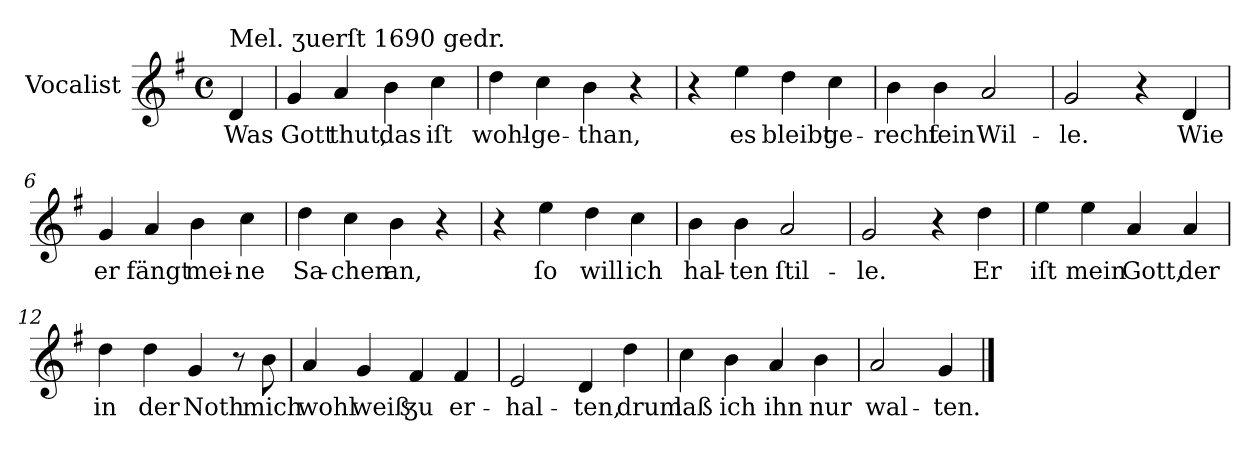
**kern	**text
*part1	*part1
*staff1	*staff1
*I"Vocalist	*
*k[f#]	*
*G:	*
*M4/4	*
*met(c)	*
=	=
!LO:TX:a:t=Mel. ʒuerſt 1690 gedr.	!
4d	Was
=1	=1
4g	Gott
4a	thut,
4b	das
4cc	iſt
=2	=2
4dd	wohl-
4cc	-ge-
4b	-than,
4r	.
=3	=3
4r	.
4ee	es
4dd	bleibt
4cc	ge-
=4	=4
4b	-recht
4b	ſein
2a	Wil-
=5	=5
2g	-le.
4r	.
4d	Wie
=6	=6
4g	er
4a	fängt
4b	mei-
4cc	-ne
=7	=7
4dd	Sa-
4cc	-chen
4b	an,
4r	.
=8	=8
4r	.
4ee	ſo
4dd	will
4cc	ich
=9	=9
4b	hal-
4b	-ten
2a	ſtil-
=10	=10
2g	-le.
4r	.
4dd	Er
=11	=11
4ee	iſt
4ee	mein
4a	Gott,
4a	der
=12	=12
4dd	in
4dd	der
4g	Noth
8r	.
8b	mich
=13	=13
4a	wohl
4g	weiß
4f#	ʒu
4f#	er-
=14	=14
2e	-hal-
4d	-ten,
4dd	drum
=15	=15
4cc	laß
4b	ich
4a	ihn
4b	nur
=16	=16
2a	wal-
4g	-ten.
==	==
*-	*-
